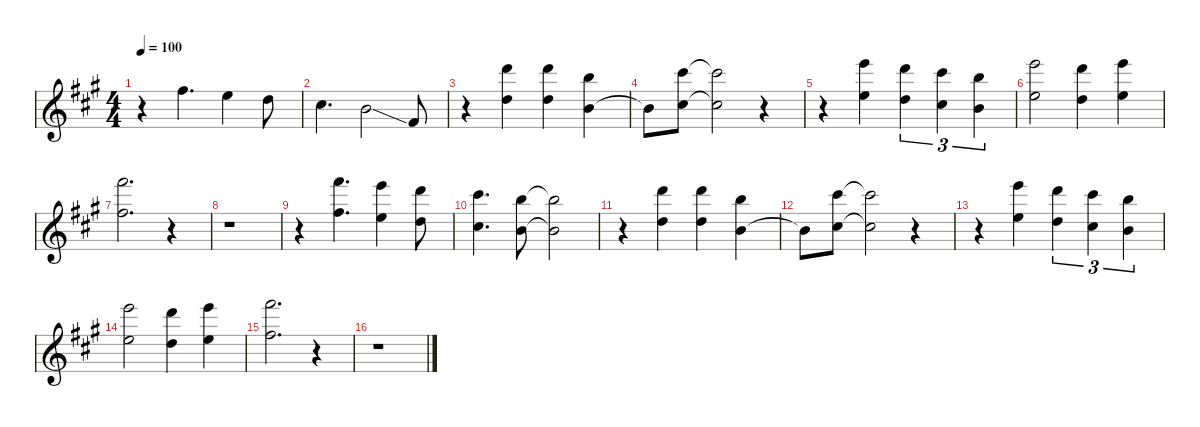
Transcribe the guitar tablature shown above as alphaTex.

\defaultSystemsLayout 4
\hideDynamics
\bracketExtendMode nobrackets
\singleTrackTrackNamePolicy hidden
\multiTrackTrackNamePolicy hidden
\firstSystemTrackNameMode fullname
\firstSystemTrackNameOrientation horizontal
\otherSystemsTrackNameOrientation horizontal
\track ("Voice" "sax.") {instrument baritonesax}
\staff {score}
\tuning (E4 B3 G3 D3 A2 E2)
\displaytranspose 21
\ts (4 4)
\beaming (8 2 2 2 2)
\tempo 100
\clef g2
\ks a
r.4{dy f instrument baritonesax beam Down} 2.3{acc #}.4{d beam Down} 0.3{acc forcenatural}.4{beam Down} 3.4{acc forcenatural}.8{beam Down} |
2.4{acc #}.4{d beam Down} 5.5{ss acc forcenatural}.2{beam Down} 0.5{acc #}.8{beam Up} |
r.4{beam Down} (6.2{acc forcenatural} 3.4{acc forcenatural}).4{beam Down} (6.2{acc forcenatural} 3.4{acc forcenatural}).4{beam Down} (7.3{acc forcenatural} 5.5{acc forcenatural}).4{beam Down} |
5.5{t acc forcenatural}.8{beam Down} (5.2{acc #} 2.4{acc #}).8{beam Down} (5.2{t acc #} 2.4{t acc #}).2{beam Down} r.4{beam Down} |
r.4{beam Down} (8.2{acc forcenatural} 5.4{acc forcenatural}).4{beam Down} (6.2{acc forcenatural} 3.4{acc forcenatural}).4{tu (3 2) beam Down} (5.2{acc #} 2.4{acc #}).4{tu (3 2) beam Down} (3.2{acc forcenatural} 0.4{acc forcenatural}).4{tu (3 2) beam Down} |
(8.2{acc forcenatural} 5.4{acc forcenatural}).2{beam Down} (6.2{acc forcenatural} 3.4{acc forcenatural}).4{beam Down} (8.2{acc forcenatural} 5.4{acc forcenatural}).4{beam Down} |
(10.2{acc #} 7.4{acc #}).2{d beam Down} r.4{beam Down} |
r.1{beam Down} |
r.4{beam Down} (5.1{acc #} 2.3{acc #}).4{d beam Down} (3.1{acc forcenatural} 0.3{acc forcenatural}).4{beam Down} (6.2{acc forcenatural} 3.4{acc forcenatural}).8{beam Down} |
(5.2{acc #} 2.4{acc #}).4{d beam Down} (7.3{acc forcenatural} 5.5{acc forcenatural}).8{beam Down} (7.3{t acc forcenatural} 5.5{t acc forcenatural}).2{beam Down} |
r.4{beam Down} (6.2{acc forcenatural} 3.4{acc forcenatural}).4{beam Down} (6.2{acc forcenatural} 3.4{acc forcenatural}).4{beam Down} (7.3{acc forcenatural} 5.5{acc forcenatural}).4{beam Down} |
5.5{t acc forcenatural}.8{beam Down} (5.2{acc #} 2.4{acc #}).8{beam Down} (5.2{t acc #} 2.4{t acc #}).2{beam Down} r.4{beam Down} |
r.4{beam Down} (8.2{acc forcenatural} 5.4{acc forcenatural}).4{beam Down} (6.2{acc forcenatural} 3.4{acc forcenatural}).4{tu (3 2) beam Down} (5.2{acc #} 2.4{acc #}).4{tu (3 2) beam Down} (3.2{acc forcenatural} 0.4{acc forcenatural}).4{tu (3 2) beam Down} |
(8.2{acc forcenatural} 5.4{acc forcenatural}).2{beam Down} (6.2{acc forcenatural} 3.4{acc forcenatural}).4{beam Down} (8.2{acc forcenatural} 5.4{acc forcenatural}).4{beam Down} |
(10.2{acc #} 7.4{acc #}).2{d beam Down} r.4{beam Down} |
r.1{beam Down}
